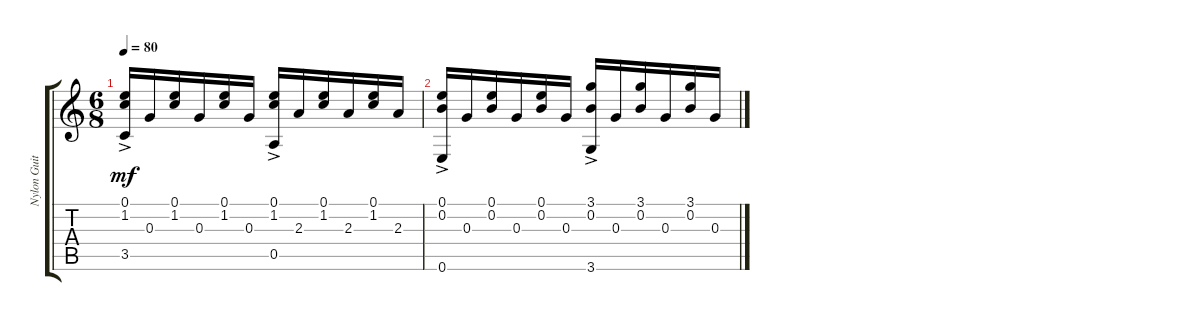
\track ("Nylon Guitar" "Nylon Guit") {instrument acousticguitarnylon}
\staff {score tabs}
\tuning (E4 B3 G3 D3 A2 E2) {hide}
\ts (6 8)
\tempo 80
\clef g2
\ks c
(0.1 1.2 3.5{ac}).16{dy mf instrument acousticguitarnylon} 0.3.16 (0.1 1.2).16 0.3.16 (0.1 1.2).16 0.3.16 (0.1 1.2 0.5{ac}).16 2.3.16 (0.1 1.2).16 2.3.16 (0.1 1.2).16 2.3.16 |
(0.1 0.2 0.6{ac}).16 0.3.16 (0.1 0.2).16 0.3.16 (0.1 0.2).16 0.3.16 (3.1 0.2 3.6{ac}).16 0.3.16 (3.1 0.2).16 0.3.16 (3.1 0.2).16 0.3.16
